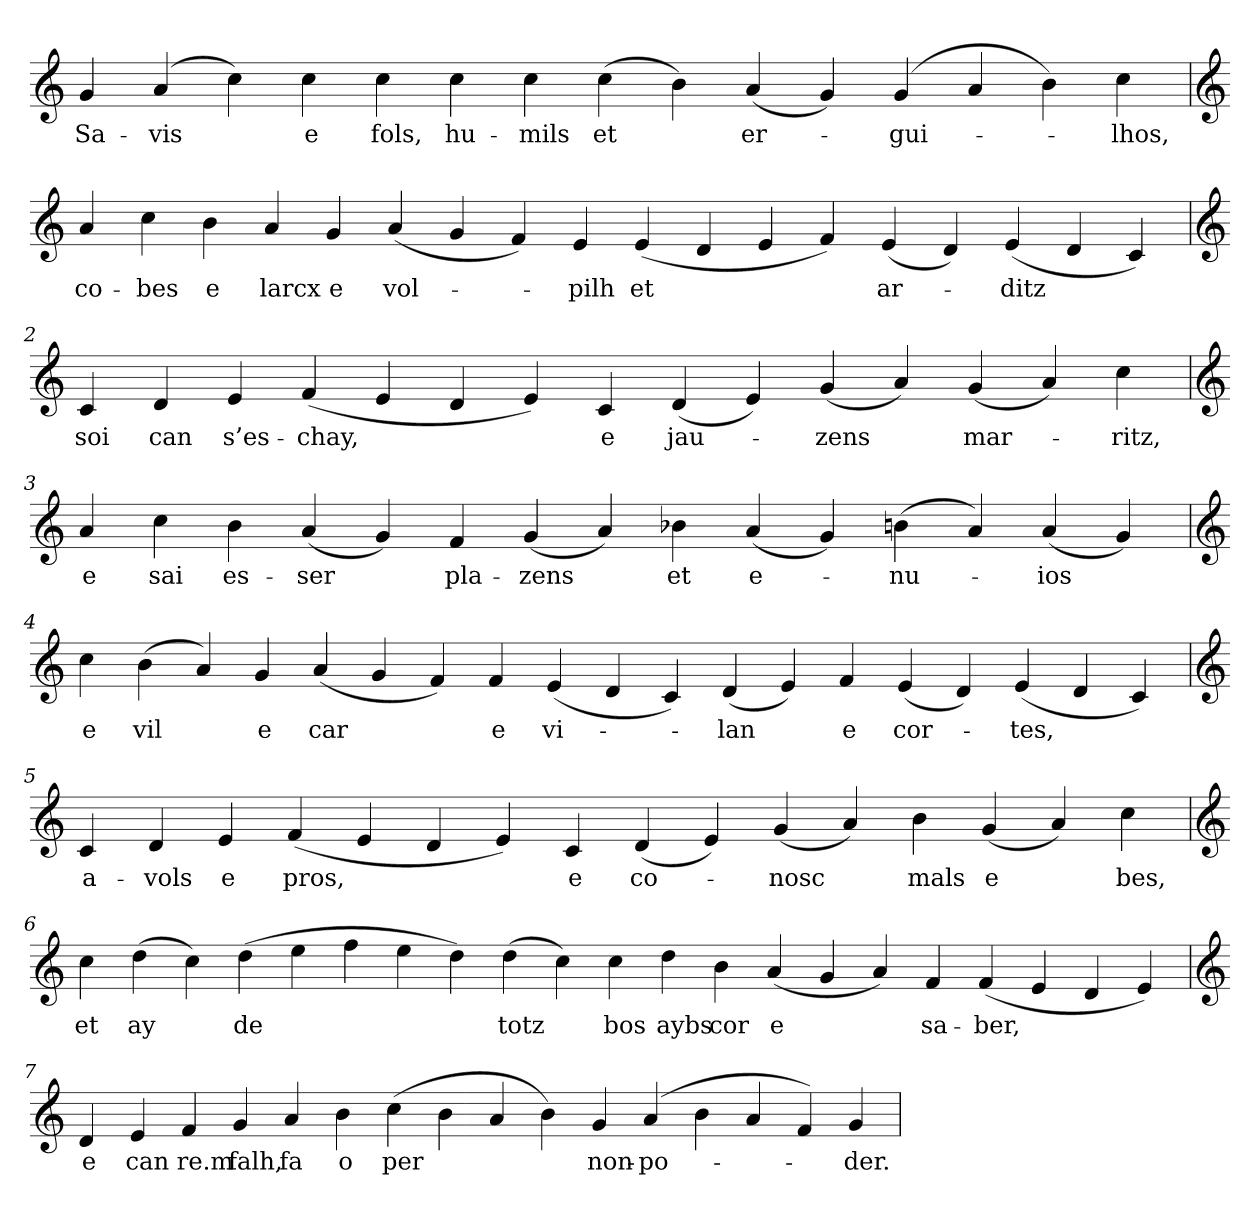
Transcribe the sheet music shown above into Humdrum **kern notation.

**kern	**text
*part1	*part1
*staff1	*staff1
*clefG2	*
=	=
4g	Sa-
(4a	-vis
4cc)	.
4cc	e
4cc	fols,
4cc	hu-
4cc	-mils
(4cc	et
4b)	.
(4a	er-
4g)	.
(4g	-gui-
4a	.
4b)	.
4cc	-lhos,
=1	=1
*clefG2	*
4a	co-
4cc	-bes
4b	e
4a	larcx
4g	e
(4a	vol-
4g	.
4f)	.
4e	-pilh
(4e	et
4d	.
4e	.
4f)	.
(4e	ar-
4d)	.
(4e	-ditz
4d	.
4c)	.
=2	=2
*clefG2	*
4c	soi
4d	can
4e	s’es-
(4f	-chay,
4e	.
4d	.
4e)	.
4c	e
(4d	jau-
4e)	.
(4g	-zens
4a)	.
(4g	mar-
4a)	.
4cc	-ritz,
=3	=3
*clefG2	*
4a	e
4cc	sai
4b	es-
(4a	-ser
4g)	.
4f	pla-
(4g	-zens
4a)	.
4b-X	et
(4a	e-
4g)	.
(4bn	-nu-
4a)	.
(4a	-ios
4g)	.
=4	=4
*clefG2	*
4cc	e
(4b	vil
4a)	.
4g	e
(4a	car
4g	.
4f)	.
4f	e
(4e	vi-
4d	.
4c)	.
(4d	-lan
4e)	.
4f	e
(4e	cor-
4d)	.
(4e	-tes,
4d	.
4c)	.
=5	=5
*clefG2	*
4c	a-
4d	-vols
4e	e
(4f	pros,
4e	.
4d	.
4e)	.
4c	e
(4d	co-
4e)	.
(4g	-nosc
4a)	.
4b	mals
(4g	e
4a)	.
4cc	bes,
=6	=6
*clefG2	*
4cc	et
(4dd	ay
4cc)	.
(4dd	de
4ee	.
4ff	.
4ee	.
4dd)	.
(4dd	totz
4cc)	.
4cc	bos
4dd	aybs
4b	cor
(4a	e
4g	.
4a)	.
4f	sa-
(4f	-ber,
4e	.
4d	.
4e)	.
=7	=7
*clefG2	*
4d	e
4e	can
4f	re.m
4g	falh,
4a	fa
4b	o
(4cc	per
4b	.
4a	.
4b)	.
4g	non-
(4a	-po-
4b	.
4a	.
4f)	.
4g	-der.
=	=
*-	*-
